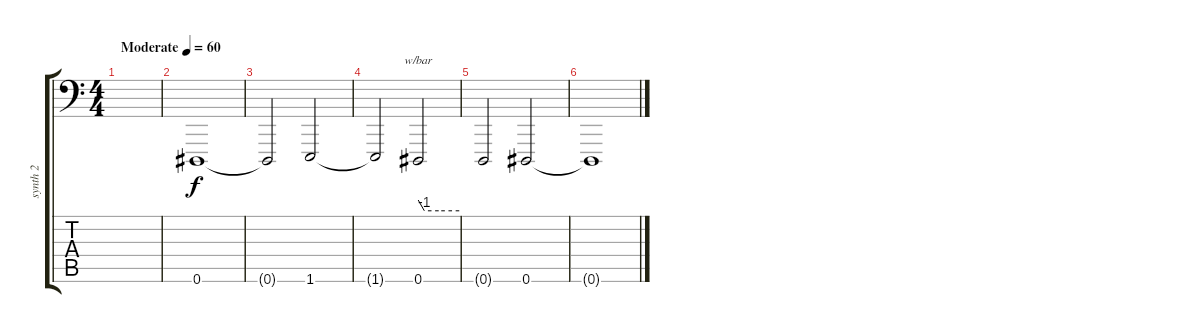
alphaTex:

\track ("synth 2" "synth 2") {instrument lead2sawtooth}
\staff {score tabs}
\tuning (Eb3 Bb2 Gb2 G2 Ab1 Eb1) {hide}
\ts (4 4)
\tempo (60 "Moderate")
\clef f4
\ks c
|
0.6.1 |
0.6{t}.2 1.6.2 |
1.6{t}.2 0.6.2{tbe (custom default 0 0 9 -4 30 -4 60 -4)} |
0.6{t}.2 0.6.2 |
0.6{t}.1
